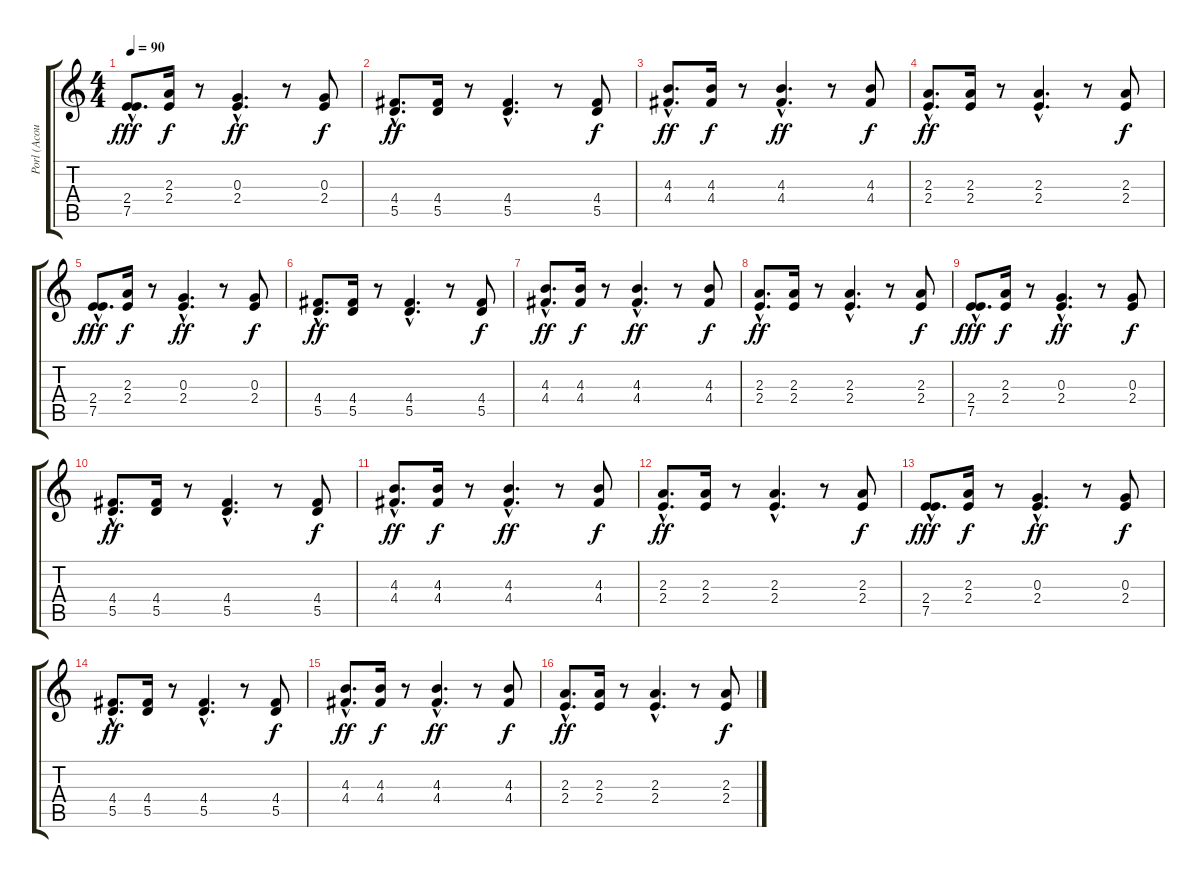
\track ("Porl (Acoustic Guitar I)" "Porl (Acou") {instrument acousticguitarnylon}
\staff {score tabs}
\tuning (E4 B3 G3 D3 A2 E2) {hide}
\ts (4 4)
\tempo 90
\clef g2
\ks c
(2.4{hac} 7.5{hac}).8{d dy fff} (2.3 2.4).16{dy f} r.8 (0.3{hac} 2.4{hac}).4{d dy ff} r.8 (0.3 2.4).8{dy f} |
(4.4{hac} 5.5{hac}).8{d dy ff} (4.4 5.5).16 r.8 (4.4{hac} 5.5{hac}).4{d} r.8 (4.4 5.5).8{dy f} |
(4.3{hac} 4.4{hac}).8{d dy ff} (4.3 4.4).16{dy f} r.8 (4.3{hac} 4.4{hac}).4{d dy ff} r.8 (4.3 4.4).8{dy f} |
(2.3{hac} 2.4{hac}).8{d dy ff} (2.3 2.4).16 r.8 (2.3{hac} 2.4{hac}).4{d} r.8 (2.3 2.4).8{dy f} |
(2.4{hac} 7.5{hac}).8{d dy fff} (2.3 2.4).16{dy f} r.8 (0.3{hac} 2.4{hac}).4{d dy ff} r.8 (0.3 2.4).8{dy f} |
(4.4{hac} 5.5{hac}).8{d dy ff} (4.4 5.5).16 r.8 (4.4{hac} 5.5{hac}).4{d} r.8 (4.4 5.5).8{dy f} |
(4.3{hac} 4.4{hac}).8{d dy ff} (4.3 4.4).16{dy f} r.8 (4.3{hac} 4.4{hac}).4{d dy ff} r.8 (4.3 4.4).8{dy f} |
(2.3{hac} 2.4{hac}).8{d dy ff} (2.3 2.4).16 r.8 (2.3{hac} 2.4{hac}).4{d} r.8 (2.3 2.4).8{dy f} |
(2.4{hac} 7.5{hac}).8{d dy fff} (2.3 2.4).16{dy f} r.8 (0.3{hac} 2.4{hac}).4{d dy ff} r.8 (0.3 2.4).8{dy f} |
(4.4{hac} 5.5{hac}).8{d dy ff} (4.4 5.5).16 r.8 (4.4{hac} 5.5{hac}).4{d} r.8 (4.4 5.5).8{dy f} |
(4.3{hac} 4.4{hac}).8{d dy ff} (4.3 4.4).16{dy f} r.8 (4.3{hac} 4.4{hac}).4{d dy ff} r.8 (4.3 4.4).8{dy f} |
(2.3{hac} 2.4{hac}).8{d dy ff} (2.3 2.4).16 r.8 (2.3{hac} 2.4{hac}).4{d} r.8 (2.3 2.4).8{dy f} |
(2.4{hac} 7.5{hac}).8{d dy fff} (2.3 2.4).16{dy f} r.8 (0.3{hac} 2.4{hac}).4{d dy ff} r.8 (0.3 2.4).8{dy f} |
(4.4{hac} 5.5{hac}).8{d dy ff} (4.4 5.5).16 r.8 (4.4{hac} 5.5{hac}).4{d} r.8 (4.4 5.5).8{dy f} |
(4.3{hac} 4.4{hac}).8{d dy ff} (4.3 4.4).16{dy f} r.8 (4.3{hac} 4.4{hac}).4{d dy ff} r.8 (4.3 4.4).8{dy f} |
(2.3{hac} 2.4{hac}).8{d dy ff} (2.3 2.4).16 r.8 (2.3{hac} 2.4{hac}).4{d} r.8 (2.3 2.4).8{dy f}
